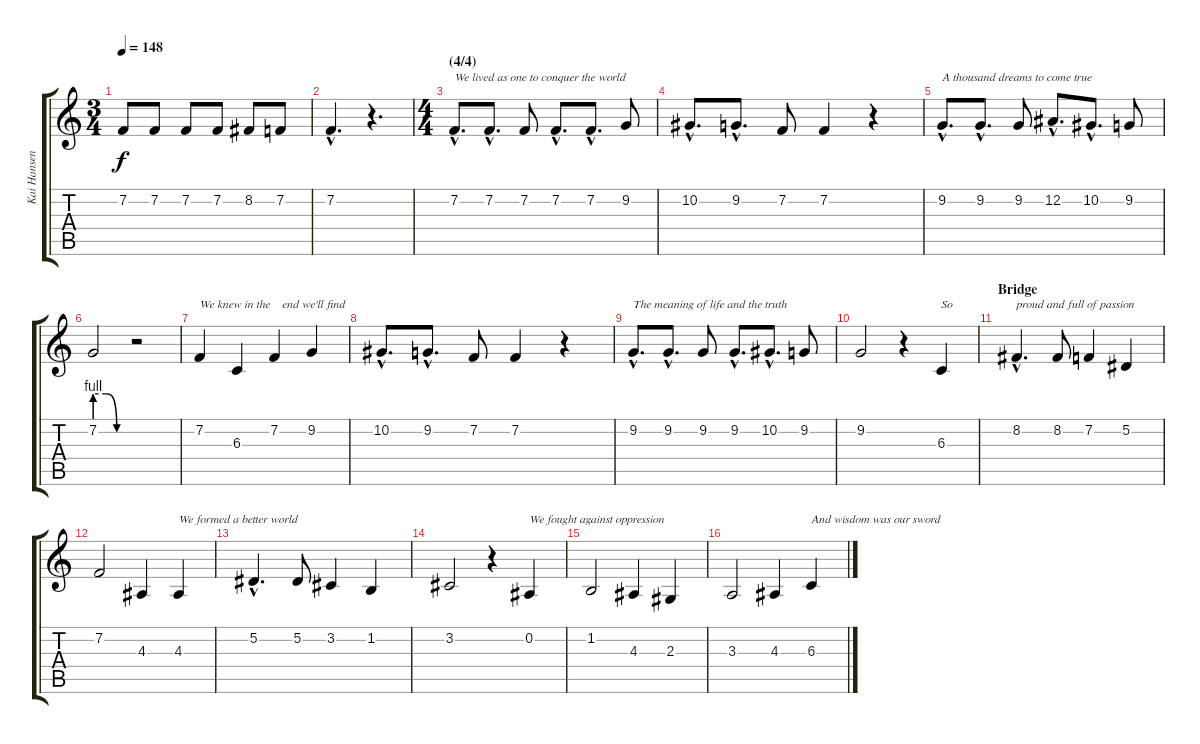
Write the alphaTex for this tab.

\track ("Kai Hansen<Vocal>" "Kai Hansen") {instrument lead5charang}
\staff {score tabs}
\tuning (Eb4 Bb3 Gb3 Db3 Ab2 Eb2) {hide}
\ts (3 4)
\tempo 148
\clef g2
\ks c
7.2.8{dy f} 7.2.8 7.2.8 7.2.8 8.2.8 7.2.8 |
7.2{hac}.4{d} r.4{d} |
\ts (4 4)
\section ("" "(4/4)")
7.2{hac}.8{d txt "We lived as one to conquer the world"} 7.2{hac}.8{d} 7.2.8 7.2{hac}.8{d} 7.2{hac}.8{d} 9.2.8 |
10.2{hac}.8{d} 9.2{hac}.8{d} 7.2.8 7.2.4 r.4 |
9.2{hac}.8{d txt "A thousand dreams to come true"} 9.2{hac}.8{d} 9.2.8 12.2{hac}.8{d} 10.2{hac}.8{d} 9.2.8 |
7.2{be (custom 0 4 20 4 40 0 60 0)}.2 r.2 |
7.2.4{txt "We knew in the    end we'll find"} 6.3.4 7.2.4 9.2.4 |
10.2{hac}.8{d} 9.2{hac}.8{d} 7.2.8 7.2.4 r.4 |
9.2{hac}.8{d txt "The meaning of life and the truth"} 9.2{hac}.8{d} 9.2.8 9.2{hac}.8{d} 10.2{hac}.8{d} 9.2.8 |
9.2.2 r.4 6.3.4{txt "So"} |
\section ("" "Bridge")
8.2{hac}.4{d txt "proud and full of passion"} 8.2.8 7.2.4 5.2.4 |
7.2.2 4.3.4 4.3.4{txt "We formed a better world"} |
5.2{hac}.4{d} 5.2.8 3.2.4 1.2.4 |
3.2.2 r.4 0.2.4{txt "We fought against oppression"} |
1.2.2 4.3.4 2.3.4 |
3.3.2 4.3.4 6.3.4{txt "And wisdom was our sword"}
